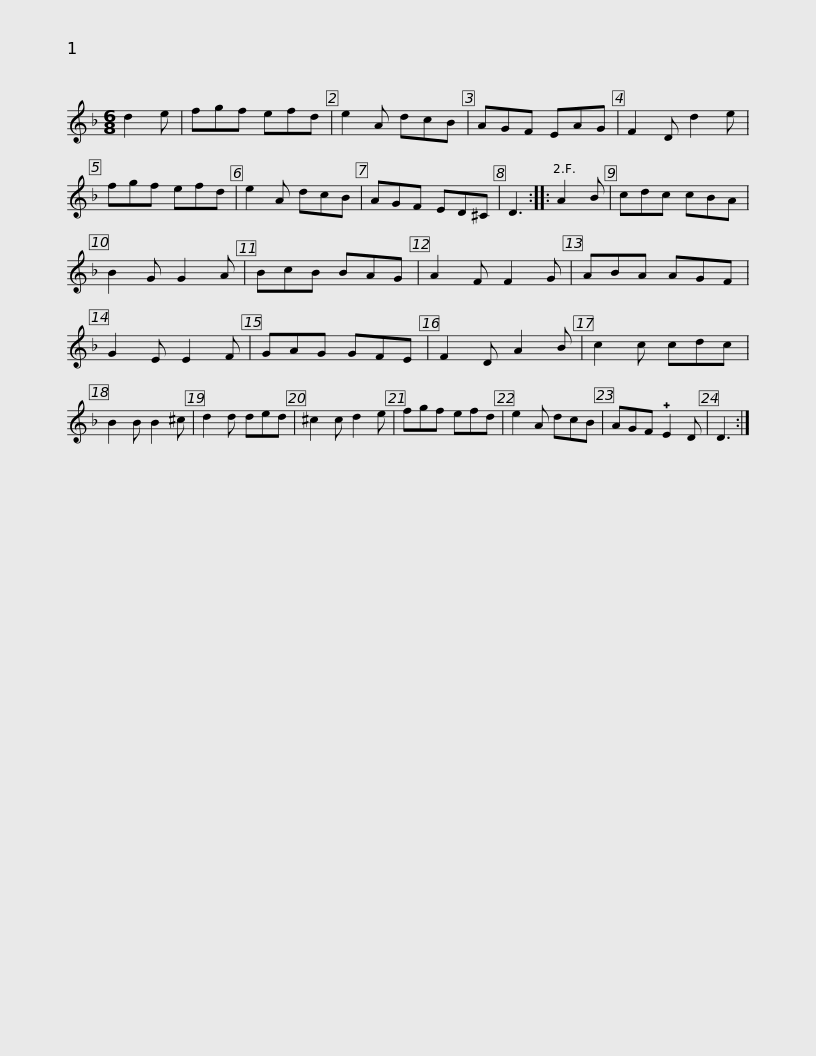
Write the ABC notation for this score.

X:1
L:1/8
M:6/8
I:linebreak $
K:Dmin
V:1 treble
V:1
 d2 e | fgf efd | e2 A dcB | AGF EAG | F2 D d2 e | %5
 fgf efd | e2 A dcB | AGF ED^C |$ D3 :: A2 B | %10
 cdc cBA | B2 G G2 A | BcB BAG | A2 F F2 G | ABA AGF | %15
 G2 E E2 F | GAG GFE |$ F2 D A2 B | c2 c cdc | B2 B B2 ^c | %20
 d2 d ded | ^c2 c d2 e | fgf efd | e2 A dcB | AGF !plus!E2 D | %25
 D3 :| %26
